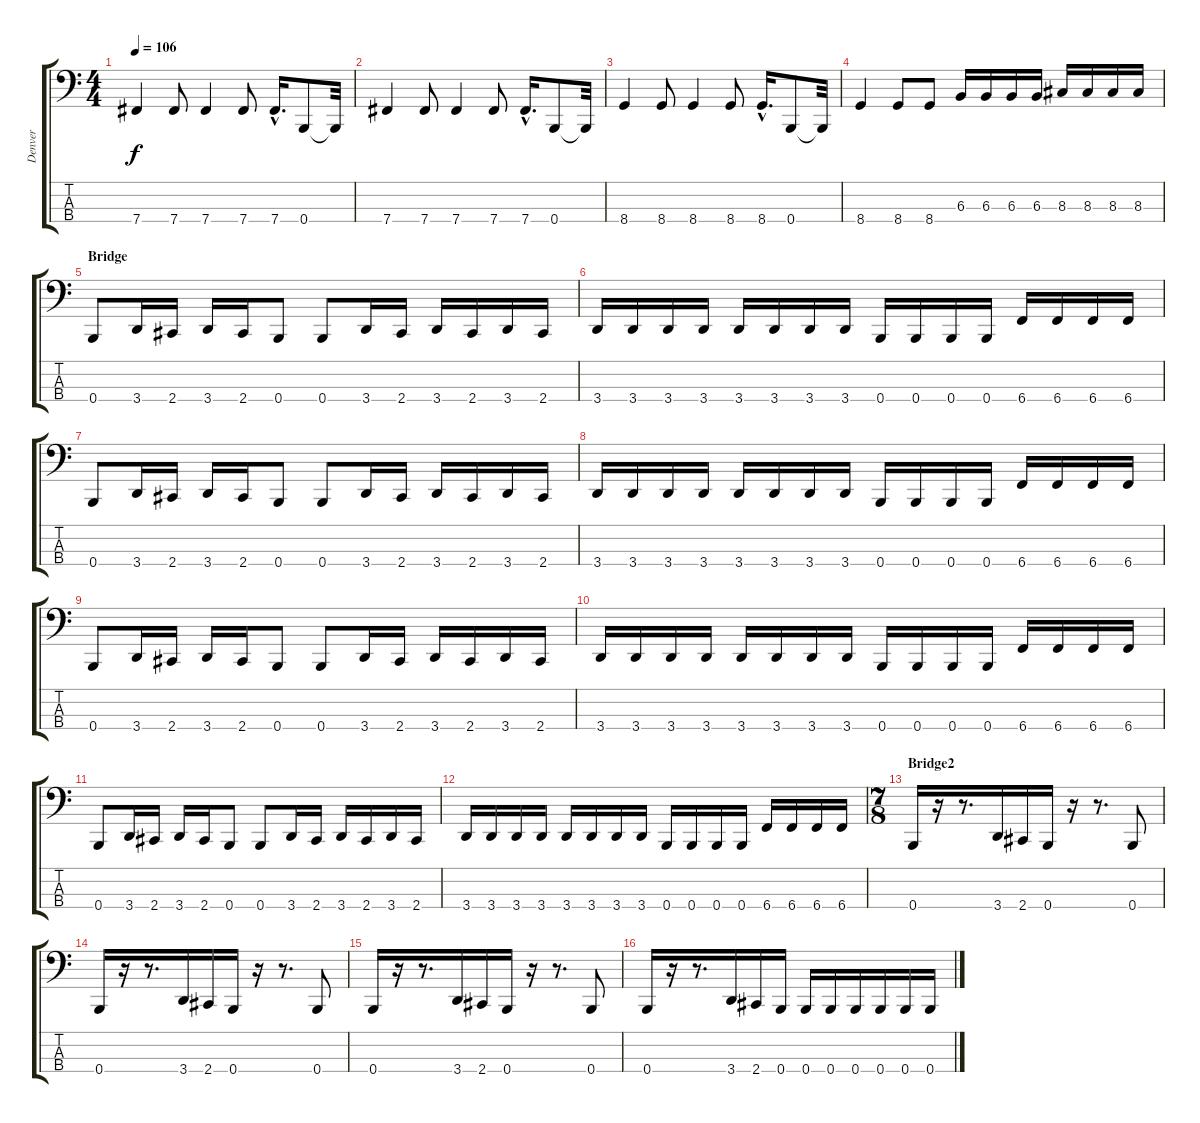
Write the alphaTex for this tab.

\track ("Denver" "Denver") {instrument slapbass2}
\staff {score tabs}
\tuning (Eb2 Bb1 F1 B0) {hide}
\ts (4 4)
\tempo 106
\clef f4
\ks c
7.4.4{dy f} 7.4.8 7.4.4 7.4.8 7.4{hac}.16{d} 0.4.8 0.4{t}.32 |
7.4.4 7.4.8 7.4.4 7.4.8 7.4{hac}.16{d} 0.4.8 0.4{t}.32 |
8.4.4 8.4.8 8.4.4 8.4.8 8.4{hac}.16{d} 0.4.8 0.4{t}.32 |
8.4.4 8.4.8 8.4.8 6.3.16 6.3.16 6.3.16 6.3.16 8.3.16 8.3.16 8.3.16 8.3.16 |
\section ("" "Bridge")
0.4.8 3.4.16 2.4.16 3.4.16 2.4.16 0.4.8 0.4.8 3.4.16 2.4.16 3.4.16 2.4.16 3.4.16 2.4.16 |
3.4.16 3.4.16 3.4.16 3.4.16 3.4.16 3.4.16 3.4.16 3.4.16 0.4.16 0.4.16 0.4.16 0.4.16 6.4.16 6.4.16 6.4.16 6.4.16 |
0.4.8 3.4.16 2.4.16 3.4.16 2.4.16 0.4.8 0.4.8 3.4.16 2.4.16 3.4.16 2.4.16 3.4.16 2.4.16 |
3.4.16 3.4.16 3.4.16 3.4.16 3.4.16 3.4.16 3.4.16 3.4.16 0.4.16 0.4.16 0.4.16 0.4.16 6.4.16 6.4.16 6.4.16 6.4.16 |
0.4.8 3.4.16 2.4.16 3.4.16 2.4.16 0.4.8 0.4.8 3.4.16 2.4.16 3.4.16 2.4.16 3.4.16 2.4.16 |
3.4.16 3.4.16 3.4.16 3.4.16 3.4.16 3.4.16 3.4.16 3.4.16 0.4.16 0.4.16 0.4.16 0.4.16 6.4.16 6.4.16 6.4.16 6.4.16 |
0.4.8 3.4.16 2.4.16 3.4.16 2.4.16 0.4.8 0.4.8 3.4.16 2.4.16 3.4.16 2.4.16 3.4.16 2.4.16 |
3.4.16 3.4.16 3.4.16 3.4.16 3.4.16 3.4.16 3.4.16 3.4.16 0.4.16 0.4.16 0.4.16 0.4.16 6.4.16 6.4.16 6.4.16 6.4.16 |
\ts (7 8)
\section ("" "Bridge2")
0.4.16 r.16 r.8{d} 3.4.16 2.4.16 0.4.16 r.16 r.8{d} 0.4.8 |
0.4.16 r.16 r.8{d} 3.4.16 2.4.16 0.4.16 r.16 r.8{d} 0.4.8 |
0.4.16 r.16 r.8{d} 3.4.16 2.4.16 0.4.16 r.16 r.8{d} 0.4.8 |
0.4.16 r.16 r.8{d} 3.4.16 2.4.16 0.4.16 0.4.16 0.4.16 0.4.16 0.4.16 0.4.16 0.4.16
